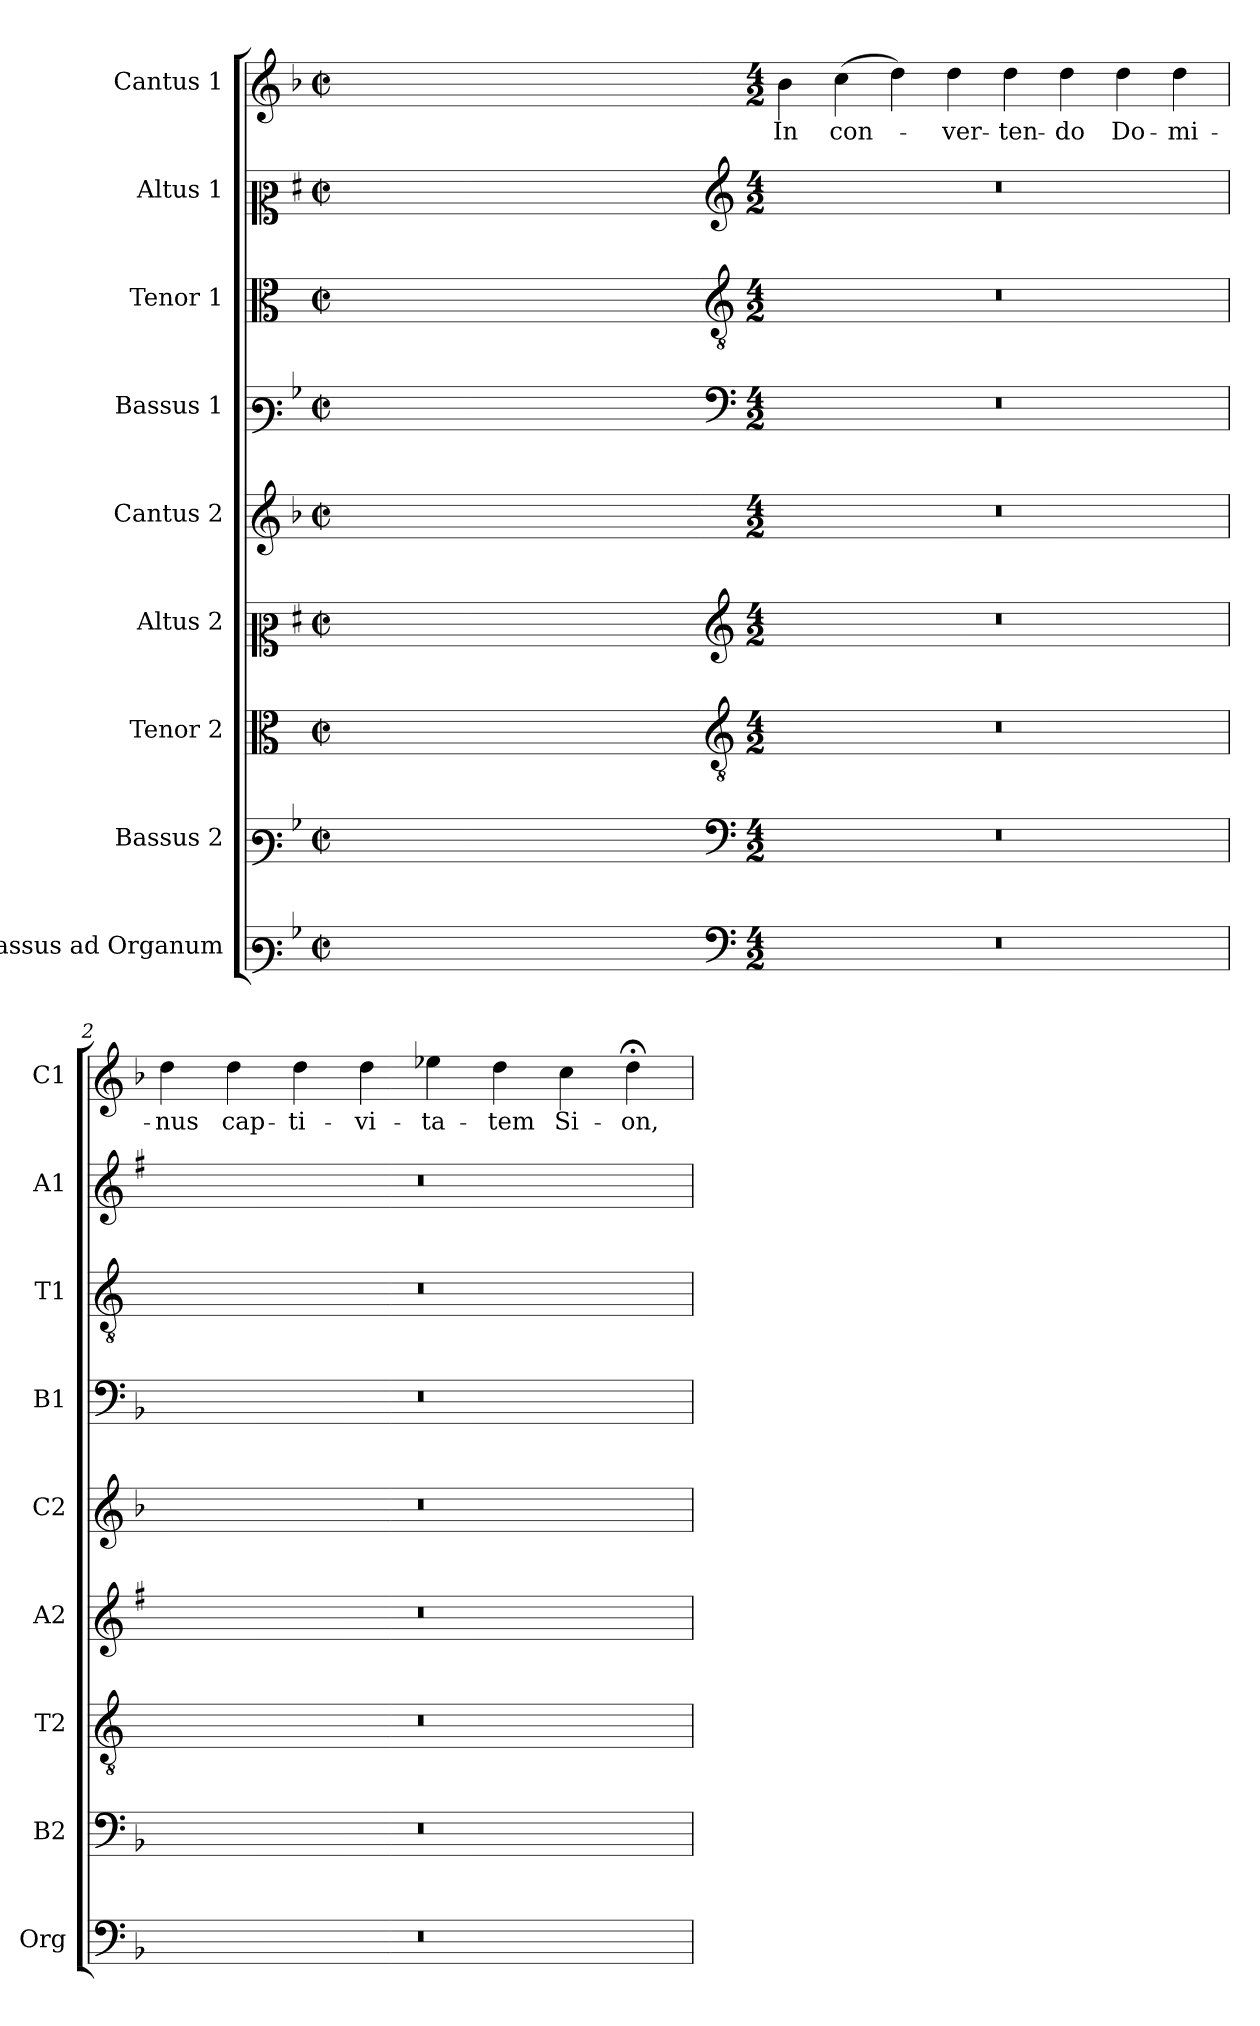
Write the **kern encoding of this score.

**kern	**kern	**kern	**kern	**kern	**kern	**kern	**kern	**kern	**text
*part9	*part8	*part7	*part6	*part5	*part4	*part3	*part2	*part1	*part1
*staff9	*staff8	*staff7	*staff6	*staff5	*staff4	*staff3	*staff2	*staff1	*staff1
*I"Bassus ad Organum	*I"Bassus 2	*I"Tenor 2	*I"Altus 2	*I"Cantus 2	*I"Bassus 1	*I"Tenor 1	*I"Altus 1	*I"Cantus 1	*
*I'Org	*I'B2	*I'T2	*I'A2	*I'C2	*I'B1	*I'T1	*I'A1	*I'C1	*
*clefF3	*clefF3	*clefC3	*clefC2	*clefG2	*clefF3	*clefC3	*clefC2	*clefG2	*
*	*	*ITrd4c7	*ITrd1c2	*	*	*ITrd4c7	*ITrd1c2	*	*
*k[b-]	*k[b-]	*k[b-]	*k[b-]	*k[b-]	*k[b-]	*k[b-]	*k[b-]	*k[b-]	*
*F:	*F:	*F:	*F:	*F:	*F:	*F:	*F:	*F:	*
*M2/2	*M2/2	*M2/2	*M2/2	*M2/2	*M2/2	*M2/2	*M2/2	*M2/2	*
*met(c|)	*met(c|)	*met(c|)	*met(c|)	*met(c|)	*met(c|)	*met(c|)	*met(c|)	*met(c|)	*
=	=	=	=	=	=	=	=	=	=
1ryy	1ryy	1ryy	1ryy	1ryy	1ryy	1ryy	1ryy	1ryy	.
=1X-	=1X-	=1X-	=1X-	=1X-	=1X-	=1X-	=1X-	=1X-	=1X-
4ryy	4ryy	4ryy	4ryy	4ryy	4ryy	4ryy	4ryy	4ryy	.
4ryy	4ryy	4ryy	4ryy	4ryy	4ryy	4ryy	4ryy	4ryy	.
4ryy	4ryy	4ryy	4ryy	4ryy	4ryy	4ryy	4ryy	4ryy	.
4ryy	4ryy	4ryy	4ryy	4ryy	4ryy	4ryy	4ryy	4ryy	.
=1-	=1-	=1-	=1-	=1-	=1-	=1-	=1-	=1-	=1-
*clefF4	*clefF4	*clefGv2	*clefG2	*	*clefF4	*clefGv2	*clefG2	*	*
*M4/2	*M4/2	*M4/2	*M4/2	*M4/2	*M4/2	*M4/2	*M4/2	*M4/2	*
!	!	!	!	!	!	!	!	!	!LO:LY:b
0r	0r	0r	0r	0r	0r	0r	0r	4b-\	In
!	!	!	!	!	!	!	!	!	!LO:LY:b
.	.	.	.	.	.	.	.	(>4cc\	con-
.	.	.	.	.	.	.	.	4dd\)	.
!	!	!	!	!	!	!	!	!	!LO:LY:b
.	.	.	.	.	.	.	.	4dd\	-ver-
!	!	!	!	!	!	!	!	!	!LO:LY:b
.	.	.	.	.	.	.	.	4dd\	-ten-
!	!	!	!	!	!	!	!	!	!LO:LY:b
.	.	.	.	.	.	.	.	4dd\	-do
!	!	!	!	!	!	!	!	!	!LO:LY:b
.	.	.	.	.	.	.	.	4dd\	Do-
!	!	!	!	!	!	!	!	!	!LO:LY:b
.	.	.	.	.	.	.	.	4dd\	-mi-
=2	=2	=2	=2	=2	=2	=2	=2	=2	=2
!	!	!	!	!	!	!	!	!	!LO:LY:b
0r	0r	0r	0r	0r	0r	0r	0r	4dd\	-nus
!	!	!	!	!	!	!	!	!	!LO:LY:b
.	.	.	.	.	.	.	.	4dd\	cap-
!	!	!	!	!	!	!	!	!	!LO:LY:b
.	.	.	.	.	.	.	.	4dd\	-ti-
!	!	!	!	!	!	!	!	!	!LO:LY:b
.	.	.	.	.	.	.	.	4dd\	-vi-
!	!	!	!	!	!	!	!	!	!LO:LY:b
.	.	.	.	.	.	.	.	4ee-X\	-ta-
!	!	!	!	!	!	!	!	!	!LO:LY:b
.	.	.	.	.	.	.	.	4dd\	-tem
!	!	!	!	!	!	!	!	!	!LO:LY:b
.	.	.	.	.	.	.	.	4cc\	Si-
!	!	!	!	!	!	!	!	!	!LO:LY:b
.	.	.	.	.	.	.	.	4dd;<\	-on,
=	=	=	=	=	=	=	=	=	=
*-	*-	*-	*-	*-	*-	*-	*-	*-	*-
